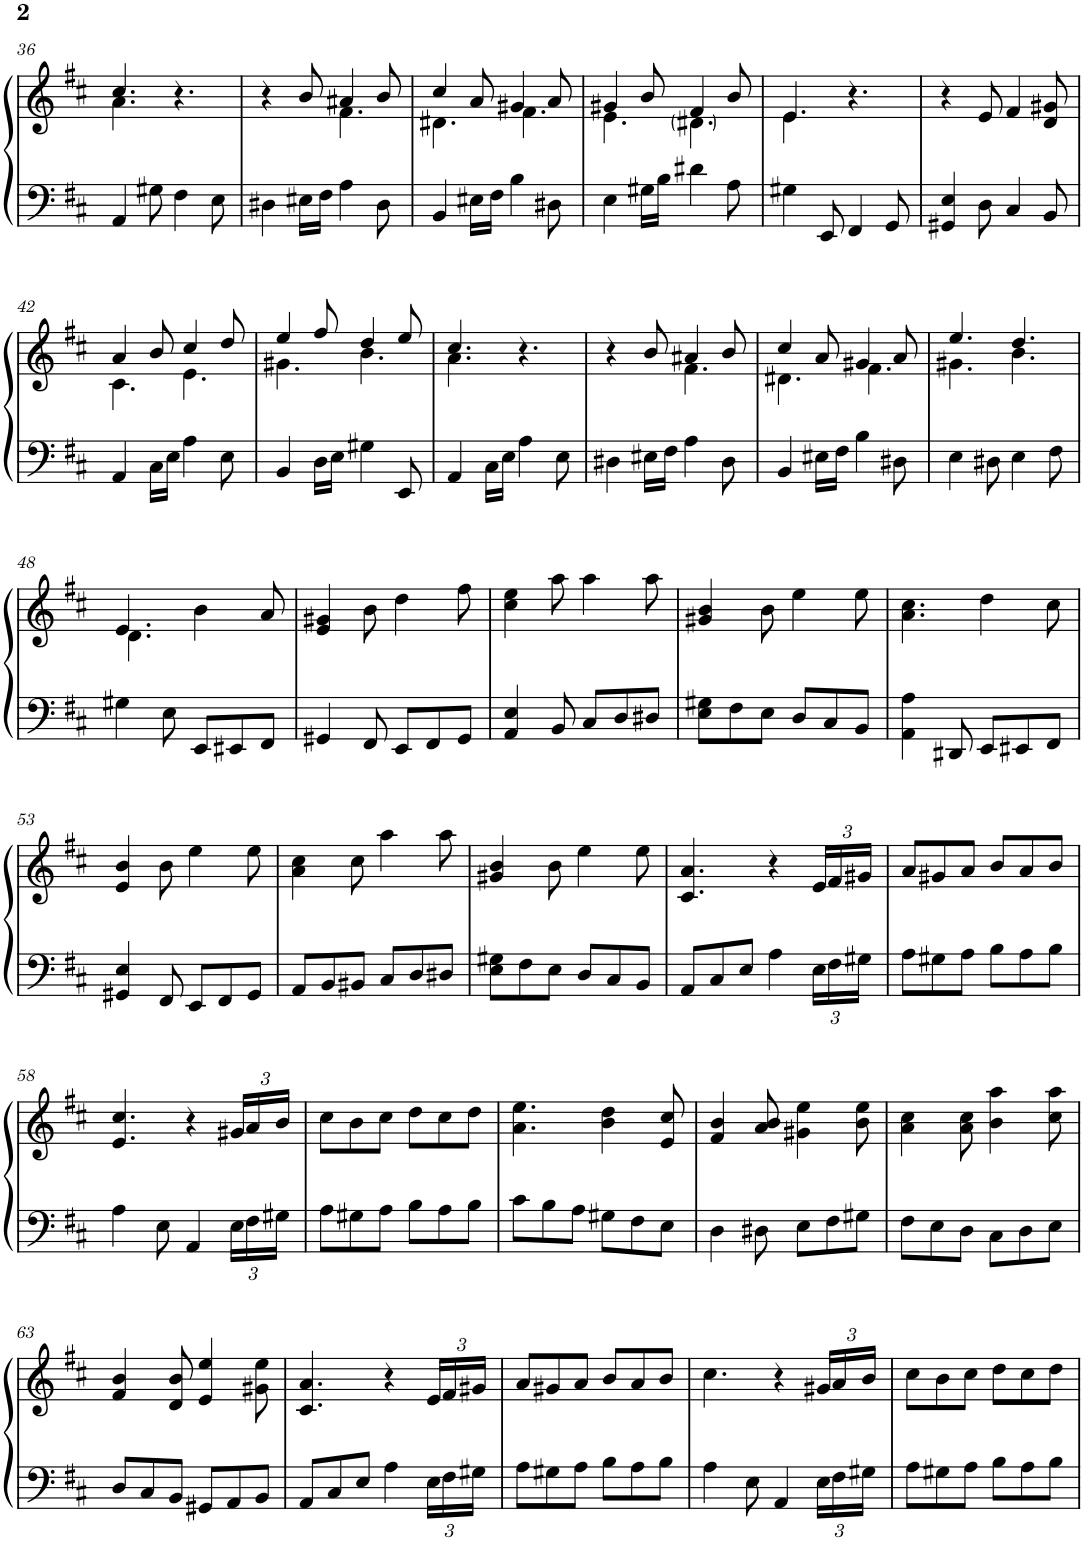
**kern	**kern
*part1	*part1
*staff2	*staff1
*I"Piano	*
*I'Pno	*
!!LO:PB:g=z
*clefF4	*clefG2
*k[f#c#]	*k[f#c#]
*M6/8	*M6/8
=36	=36
*	*^
4AA/	4.cc#/	4.a\
8G#X\	.	.
4F#\	4.r	4.ryy
8E\	.	.
=37	=37	=37
4D#X\	4r	4.ryy
16E#X\LL	8b/	.
16F#\JJ	.	.
4A\	4a#X/	4.f#\
8D#\	8b/	.
=38	=38	=38
4BB/	4cc#/	4.d#X\
16E#X\LL	8a/	.
16F#\JJ	.	.
4B\	4g#X/	4.f#\
8D#X\	8a/	.
=39	=39	=39
4E\	4g#X/	4.e\
16G#X\LL	8b/	.
16B\JJ	.	.
4d#X\	4f#/	4.d#X\
8A\	8b/	.
=40	=40	=40
4G#X\	4.e/	4.e\
8EE/	.	.
4FF#/	4.r	4.ryy
8GG/	.	.
*	*v	*v
=41	=41
4GG#X/ 4E/	4r
8D\	8e/
4C#/	4f#/
8BB/	8d/ 8g#X/
!!LO:LB:g=z
=42	=42
*	*^
4AA/	4a/	4.c#\
16C#\LL	8b/	.
16E\JJ	.	.
4A\	4cc#/	4.e\
8E\	8dd/	.
=43	=43	=43
4BB/	4ee/	4.g#X\
16D\LL	8ff#/	.
16E\JJ	.	.
4G#X\	4dd/	4.b\
8EE/	8ee/	.
=44	=44	=44
4AA/	4.cc#/	4.a\
16C#\LL	.	.
16E\JJ	.	.
4A\	4.r	4.ryy
8E\	.	.
=45	=45	=45
4D#X\	4r	4.ryy
16E#X\LL	8b/	.
16F#\JJ	.	.
4A\	4a#X/	4.f#\
8D#\	8b/	.
=46	=46	=46
4BB/	4cc#/	4.d#X\
16E#X\LL	8a/	.
16F#\JJ	.	.
4B\	4g#X/	4.f#\
8D#X\	8a/	.
=47	=47	=47
4E\	4.ee/	4.g#X\
8D#X\	.	.
4E\	4.dd/	4.b\
8F#\	.	.
!!LO:LB:g=z	!!
=48	=48	=48
4G#X\	4.e/	4.d\
8E\	.	.
8EE/L	4b\	4.ryy
8EE#X/	.	.
8FF#/J	8a/	.
*	*v	*v
=49	=49
4GG#X/	4e/ 4g#X/
8FF#/	8b\
8EE/L	4dd\
8FF#/	.
8GG#/J	8ff#\
=50	=50
4AA/ 4E/	4cc#\ 4ee\
8BB/	8aa\
8C#/L	4aa\
8D/	.
8D#X/J	8aa\
=51	=51
8E\ 8G#X\L	4g#X/ 4b/
8F#\	.
8E\J	8b\
8D/L	4ee\
8C#/	.
8BB/J	8ee\
=52	=52
4AA\ 4A\	4.a\ 4.cc#\
8DD#X/	.
8EE/L	4dd\
8EE#X/	.
8FF#/J	8cc#\
!!LO:LB:g=z
=53	=53
4GG#X/ 4E/	4e/ 4b/
8FF#/	8b\
8EE/L	4ee\
8FF#/	.
8GG#/J	8ee\
=54	=54
8AA/L	4a\ 4cc#\
8BB/	.
8BB#X/J	8cc#\
8C#/L	4aa\
8D/	.
8D#X/J	8aa\
=55	=55
8E\ 8G#X\L	4g#X/ 4b/
8F#\	.
8E\J	8b\
8D/L	4ee\
8C#/	.
8BB/J	8ee\
=56	=56
8AA/L	4.c#/ 4.a/
8C#/	.
8E/J	.
4A\	4r
*Xbrackettup	*Xbrackettup
24E\LL	24e/LL
24F#\	24f#/
24G#X\JJ	24g#X/JJ
=57	=57
8A\L	8a/L
8G#X\	8g#X/
8A\J	8a/J
8B\L	8b/L
8A\	8a/
8B\J	8b/J
!!LO:LB:g=z
=58	=58
4A\	4.e/ 4.cc#/
8E\	.
4AA/	4r
24E\LL	24g#X/LL
24F#\	24a/
24G#X\JJ	24b/JJ
=59	=59
8A\L	8cc#\L
8G#X\	8b\
8A\J	8cc#\J
8B\L	8dd\L
8A\	8cc#\
8B\J	8dd\J
=60	=60
8c#\L	4.a\ 4.ee\
8B\	.
8A\J	.
8G#X\L	4b\ 4dd\
8F#\	.
8E\J	8e/ 8cc#/
=61	=61
4D\	4f#/ 4b/
8D#X\	8a/ 8b/
8E\L	4g#X\ 4ee\
8F#\	.
8G#X\J	8b\ 8ee\
=62	=62
8F#\L	4a\ 4cc#\
8E\	.
8D\J	8a\ 8cc#\
8C#\L	4b\ 4aa\
8D\	.
8E\J	8cc#\ 8aa\
!!LO:LB:g=z
=63	=63
8D/L	4f#/ 4b/
8C#/	.
8BB/J	8d/ 8b/
8GG#X/L	4e/ 4ee/
8AA/	.
8BB/J	8g#X\ 8ee\
=64	=64
8AA/L	4.c#/ 4.a/
8C#/	.
8E/J	.
4A\	4r
24E\LL	24e/LL
24F#\	24f#/
24G#X\JJ	24g#X/JJ
=65	=65
8A\L	8a/L
8G#X\	8g#X/
8A\J	8a/J
8B\L	8b/L
8A\	8a/
8B\J	8b/J
=66	=66
4A\	4.cc#\
8E\	.
4AA/	4r
24E\LL	24g#X/LL
24F#\	24a/
24G#X\JJ	24b/JJ
=67	=67
8A\L	8cc#\L
8G#X\	8b\
8A\J	8cc#\J
8B\L	8dd\L
8A\	8cc#\
8B\J	8dd\J
=	=
*-	*-
